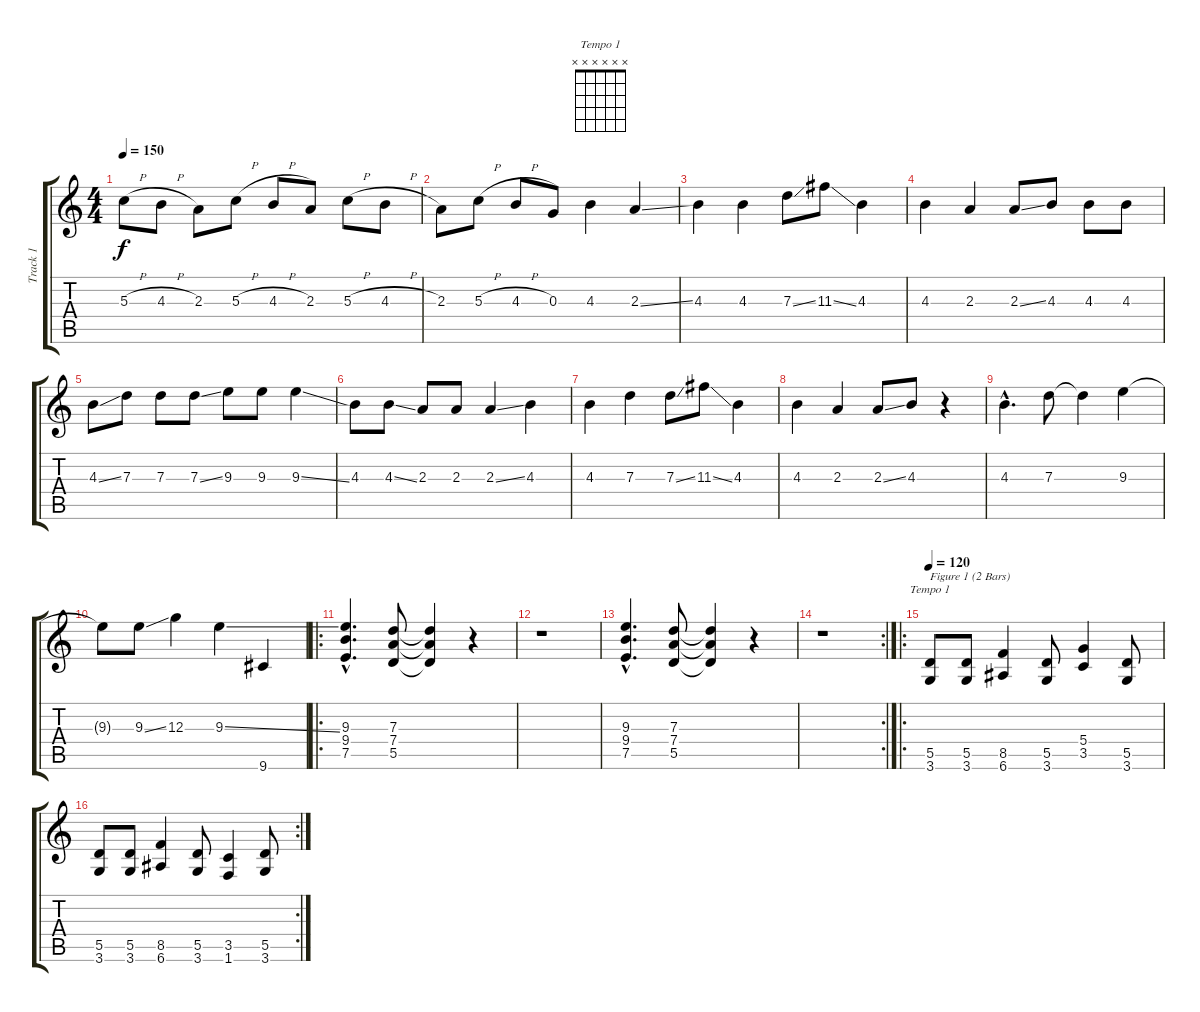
\track ("Track 1" "Track 1") {instrument overdrivenguitar}
\staff {score tabs}
\tuning (E4 B3 G3 D3 A2 E2) {hide}
\chord ("Tempo 1" x x x x x x) {firstfret 0}
\ts (4 4)
\tempo 150
\clef g2
\ks c
5.3{h}.8{dy f} 4.3{h}.8 2.3.8 5.3{h}.8 4.3{h}.8 2.3.8 5.3{h}.8 4.3{h}.8 |
2.3.8 5.3{h}.8 4.3{h}.8 0.3.8 4.3.4 2.3{ss}.4 |
4.3.4 4.3.4 7.3{ss}.8 11.3{ss}.8 4.3.4 |
4.3.4 2.3.4 2.3{ss}.8 4.3.8 4.3.8 4.3.8 |
4.3{ss}.8 7.3.8 7.3.8 7.3{ss}.8 9.3.8 9.3.8 9.3{ss}.4 |
4.3.8 4.3{ss}.8 2.3.8 2.3.8 2.3{ss}.4 4.3.4 |
4.3.4 7.3.4 7.3{ss}.8 11.3{ss}.8 4.3.4 |
4.3.4 2.3.4 2.3{ss}.8 4.3.8 r.4 |
4.3{hac}.4{d} 7.3.8 7.3{t}.4 9.3.4 |
9.3{t}.8 9.3{ss}.8 12.3.4 9.3{ss}.4 9.6.4 |
\ro
(9.3{hac} 9.4{hac} 7.5{hac}).4{d} (7.3 7.4 5.5).8 (7.3{t} 7.4{t} 5.5{t}).4 r.4 |
r.1 |
(9.3{hac} 9.4{hac} 7.5{hac}).4{d} (7.3 7.4 5.5).8 (7.3{t} 7.4{t} 5.5{t}).4 r.4 |
\rc 2
r.1 |
\ro
\tempo 120
(5.5 3.6).8{ch "Tempo 1" txt "Figure 1 (2 Bars)" instrument electricguitarmuted} (5.5 3.6).8 (8.5 6.6).4 (5.5 3.6).8 (5.4 3.5).4 (5.5 3.6).8 |
\rc 2
(5.5 3.6).8 (5.5 3.6).8 (8.5 6.6).4 (5.5 3.6).8 (3.5 1.6).4 (5.5 3.6).8
